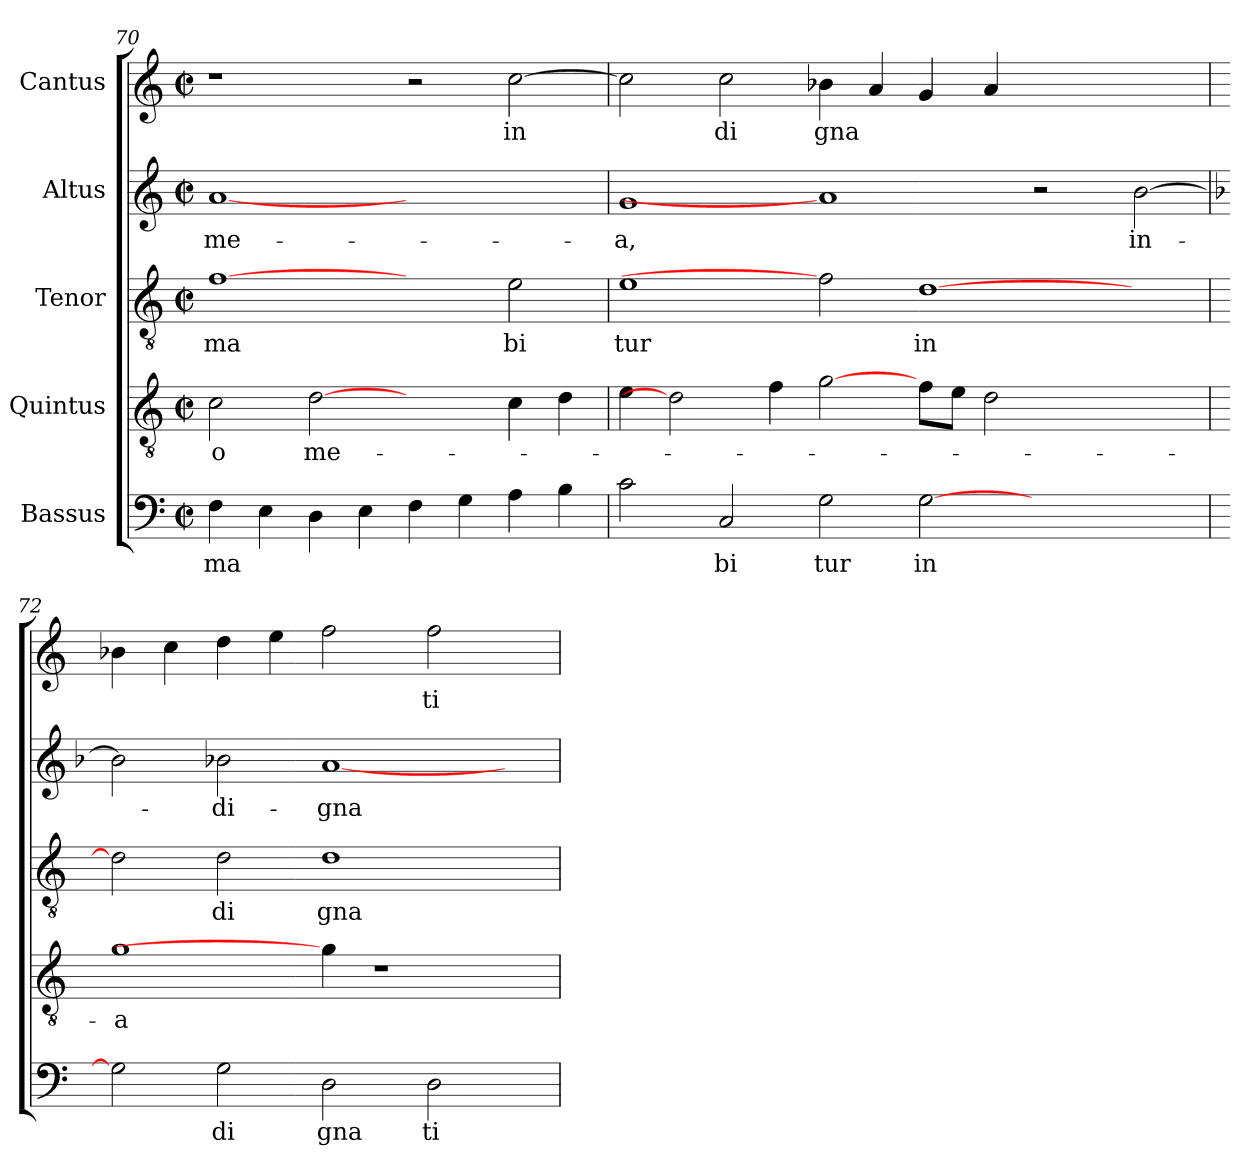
**kern	**text	**kern	**text	**kern	**text	**kern	**text	**kern	**text
*part5	*part5	*part4	*part4	*part3	*part3	*part2	*part2	*part1	*part1
*staff5	*staff5	*staff4	*staff4	*staff3	*staff3	*staff2	*staff2	*staff1	*staff1
*I"Bassus	*	*I"Quintus	*	*I"Tenor	*	*I"Altus	*	*I"Cantus	*
*clefF4	*	*clefGv2	*	*clefGv2	*	*clefG2	*	*clefG2	*
*	*	*	*	*k[]	*	*k[]	*	*	*
*	*	*	*	*C:	*	*C:	*	*	*
*M2/2	*	*M2/2	*	*M2/2	*	*M2/2	*	*M2/2	*
*met(c|)	*	*met(c|)	*	*met(c|)	*	*met(c|)	*	*met(c|)	*
=70	=70	=70	=70	=70	=70	=70	=70	=70	=70
!	!LO:LY:b	!	!LO:LY:b:cj	!	!LO:LY:b:cj	!	!LO:LY:b:cj	!	!
4F\	ma	2c\	-o	[1f	ma	[1a	me-	1r	.
4E\	.	.	.	.	.	.	.	.	.
!	!	!	!LO:LY:b:cj	!	!	!	!	!	!
4D\	.	[2d	me-	.	.	.	.	.	.
4E\	.	.	.	.	.	.	.	.	.
4F\	.	2ryy	.	2ryy	.	1ryy	.	2r	.
4G\	.	.	.	.	.	.	.	.	.
!	!	!	!	!	!LO:LY:b:cj	!	!	!	!LO:LY:b:cj
4A\	.	4c\	.	2e\	bi	.	.	[>2cc\	in
4B\	.	4d\	.	.	.	.	.	.	.
=71	=71	=71	=71	=71	=71	=71	=71	=71	=71
!	!	!	!	!	!LO:LY:b:cj	!	!LO:LY:b:cj	!	!
2c\	.	4e\	.	1e	tur	1g	-a,	2cc\]	.
.	.	2d]	.	.	.	.	.	.	.
!	!LO:LY:b:cj	!	!	!	!	!	!	!	!LO:LY:b:cj
2C/	bi	.	.	.	.	.	.	2cc\	di
.	.	4f\	.	.	.	.	.	.	.
!	!LO:LY:b:cj	!	!	!	!	!	!	!	!LO:LY:b
2G\	tur	[2g\	.	2f]	.	1a]	.	4b-\	gna
.	.	.	.	.	.	.	.	4a/	.
!	!LO:LY:b:cj	!	!	!	!LO:LY:b:cj	!	!	!	!
[>2G\	in	8f\L	.	[>1d	in	.	.	4g/	.
.	.	8e\J	.	.	.	.	.	.	.
.	.	2d\	.	.	.	.	.	4a/	.
1ryy	.	.	.	.	.	2r	.	1ryy	.
.	.	2.ryy	.	.	.	.	.	.	.
!	!	!	!	!	!	!	!LO:LY:b:cj	!	!
.	.	.	.	2ryy	.	[>2b\	in-	.	.
=72	=72	=72	=72	=72	=72	=72	=72	=72	=72
*	*	*	*	*	*	*k[b-]	*	*	*
*	*	*	*	*	*	*F:	*	*	*
!	!	!	!LO:LY:b:cj	!	!	!	!	!	!
2G\]	.	1g	-a	2d\]	.	2b\]	.	4b-\	.
.	.	.	.	.	.	.	.	4cc\	.
!	!LO:LY:b:cj	!	!	!	!LO:LY:b:cj	!	!LO:LY:b:cj	!	!
2G\	di	.	.	2d\	di	2b-\	-di-	4dd\	.
.	.	.	.	.	.	.	.	4ee\	.
!	!LO:LY:b:cj	!	!	!	!LO:LY:b:cj	!	!LO:LY:b	!	!
2D\	gna	4g\]	.	1d	gna	[>1a	-gna-	2ff\	.
.	.	1r	.	.	.	.	.	.	.
!	!LO:LY:b:cj	!	!	!	!	!	!	!	!LO:LY:b:cj
2D\	ti	.	.	.	.	.	.	2ff\	ti
4ryy	.	.	.	4ryy	.	4ryy	.	4ryy	.
=	=	=	=	=	=	=	=	=	=
*-	*-	*-	*-	*-	*-	*-	*-	*-	*-
